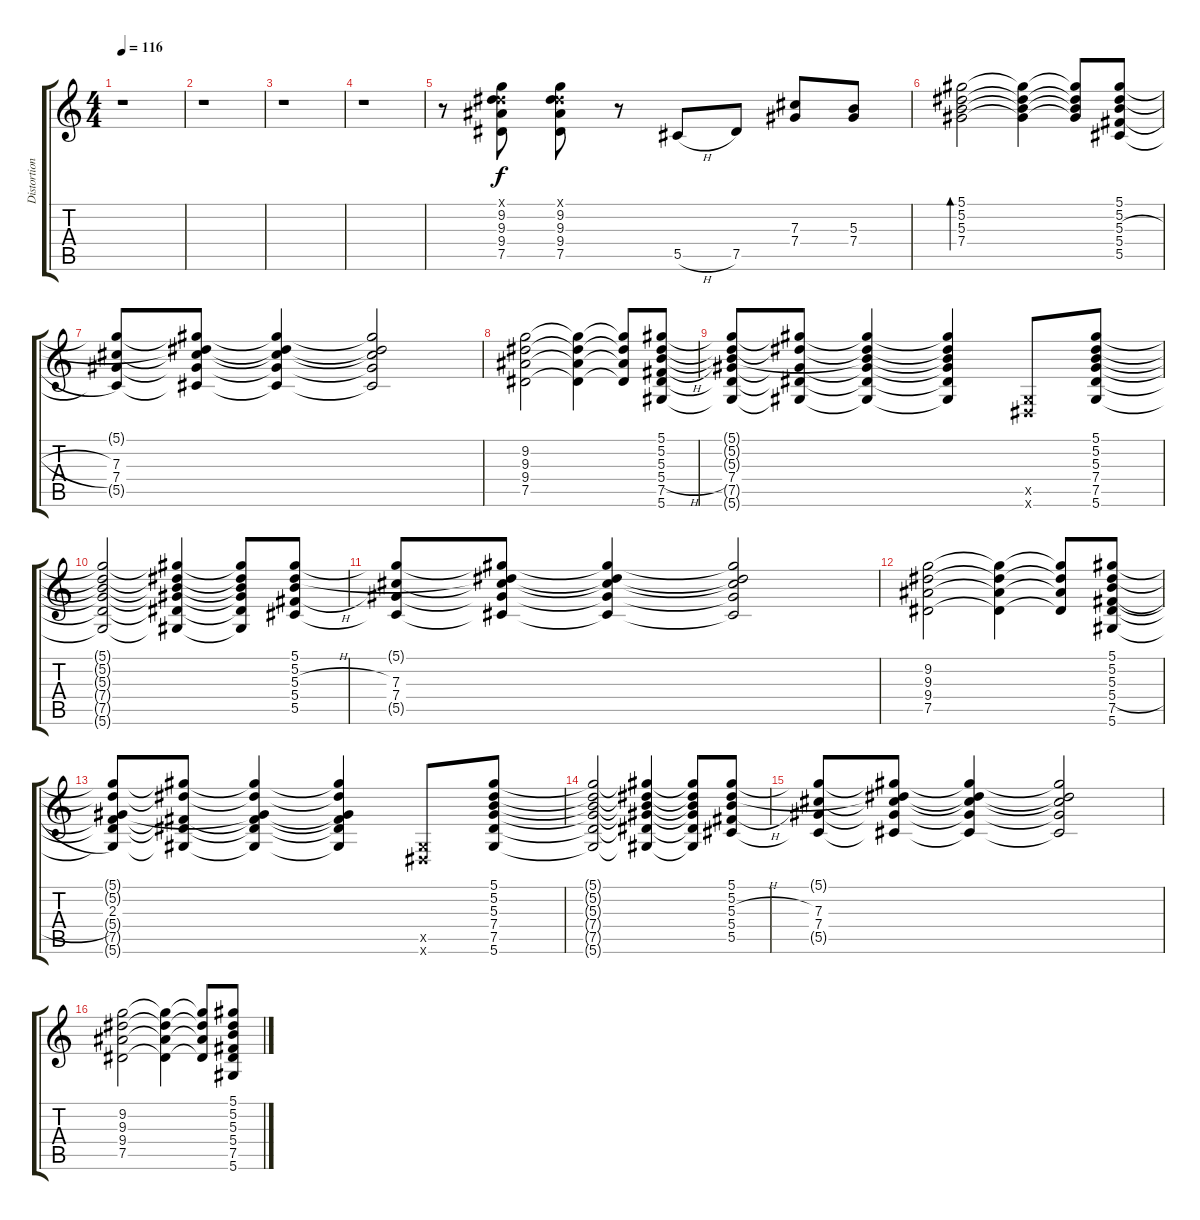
\track ("Distortion Guitar" "Distortion") {instrument distortionguitar}
\staff {score tabs}
\tuning (Eb4 Bb3 Gb3 Db3 Ab2 Eb2) {hide}
\ts (4 4)
\tempo 116
\clef g2
\ks c
r.1{dy f} |
r.1 |
r.1 |
r.1 |
r.8 (0.1{x} 9.2 9.3 9.4 7.5).8 (0.1{x} 9.2 9.3 9.4 7.5).8 r.8 5.5{h}.8 7.5.8 (7.3 7.4).8 (5.3 7.4).8 |
(5.1 5.2 5.3 7.4).2{bd 240} (5.1{t} 5.2{t} 5.3{t} 7.4{t}).4 (5.1{t} 5.2{t} 5.3{t} 7.4{t}).8 (5.1 5.2 5.3{h} 5.4{h} 5.5).8 |
(5.1{t} 7.3 7.4 5.5{t}).8 (5.1{t} 5.2{t} 7.3{t} 7.4{t} 5.5{t}).8 (5.1{t} 5.2{t} 7.3{t} 7.4{t} 5.5{t}).4 (5.1{t} 5.2{t} 7.3{t} 7.4{t} 5.5{t}).2 |
(9.2 9.3 9.4 7.5).2 (9.2{t} 9.3{t} 9.4{t} 7.5{t}).4 (9.2{t} 9.3{t} 9.4{t} 7.5{t}).8 (5.1 5.2 5.3 5.4{h} 7.5 5.6).8 |
(5.1{t} 5.2{t} 5.3{t} 7.4 7.5{t} 5.6{t}).8 (5.1{t} 5.2{t} 7.4{t} 7.5{t} 5.6{t}).8 (5.1{t} 5.2{t} 5.3{t} 7.4{t} 7.5{t} 5.6{t}).4 (5.1{t} 5.2{t} 5.3{t} 7.4{t} 7.5{t} 5.6{t}).4 (0.5{x} 0.6{x}).8 (5.1 5.2 5.3 7.4 7.5 5.6).8 |
(5.1{t} 5.2{t} 5.3{t} 7.4{t} 7.5{t} 5.6{t}).2 (5.1{t} 5.2{t} 5.3{t} 7.4{t} 7.5{t} 5.6{t}).4 (5.1{t} 5.2{t} 5.3{t} 7.4{t} 7.5{t} 5.6{t}).8 (5.1 5.2 5.3{h} 5.4{h} 5.5).8 |
(5.1{t} 7.3 7.4 5.5{t}).8 (5.1{t} 5.2{t} 7.3{t} 7.4{t} 5.5{t}).8 (5.1{t} 5.2{t} 7.3{t} 7.4{t} 5.5{t}).4 (5.1{t} 5.2{t} 7.3{t} 7.4{t} 5.5{t}).2 |
(9.2 9.3 9.4 7.5).2 (9.2{t} 9.3{t} 9.4{t} 7.5{t}).4 (9.2{t} 9.3{t} 9.4{t} 7.5{t}).8 (5.1 5.2 5.3 5.4{h} 7.5 5.6).8 |
(5.1{t} 5.2{t} 2.3 5.4{t} 7.5{t} 5.6{t}).8 (5.1{t} 5.2{t} 5.4{t} 7.5{t} 5.6{t}).8 (5.1{t} 5.2{t} 2.3{t} 5.4{t} 7.5{t} 5.6{t}).4 (5.1{t} 5.2{t} 2.3{t} 5.4{t} 7.5{t} 5.6{t}).4 (0.5{x} 0.6{x}).8 (5.1 5.2 5.3 7.4 7.5 5.6).8 |
(5.1{t} 5.2{t} 5.3{t} 7.4{t} 7.5{t} 5.6{t}).2 (5.1{t} 5.2{t} 5.3{t} 7.4{t} 7.5{t} 5.6{t}).4 (5.1{t} 5.2{t} 5.3{t} 7.4{t} 7.5{t} 5.6{t}).8 (5.1 5.2 5.3{h} 5.4{h} 5.5).8 |
(5.1{t} 7.3 7.4 5.5{t}).8 (5.1{t} 5.2{t} 7.3{t} 7.4{t} 5.5{t}).8 (5.1{t} 5.2{t} 7.3{t} 7.4{t} 5.5{t}).4 (5.1{t} 5.2{t} 7.3{t} 7.4{t} 5.5{t}).2 |
(9.2 9.3 9.4 7.5).2 (9.2{t} 9.3{t} 9.4{t} 7.5{t}).4 (9.2{t} 9.3{t} 9.4{t} 7.5{t}).8 (5.1 5.2 5.3 5.4{h} 7.5 5.6).8
